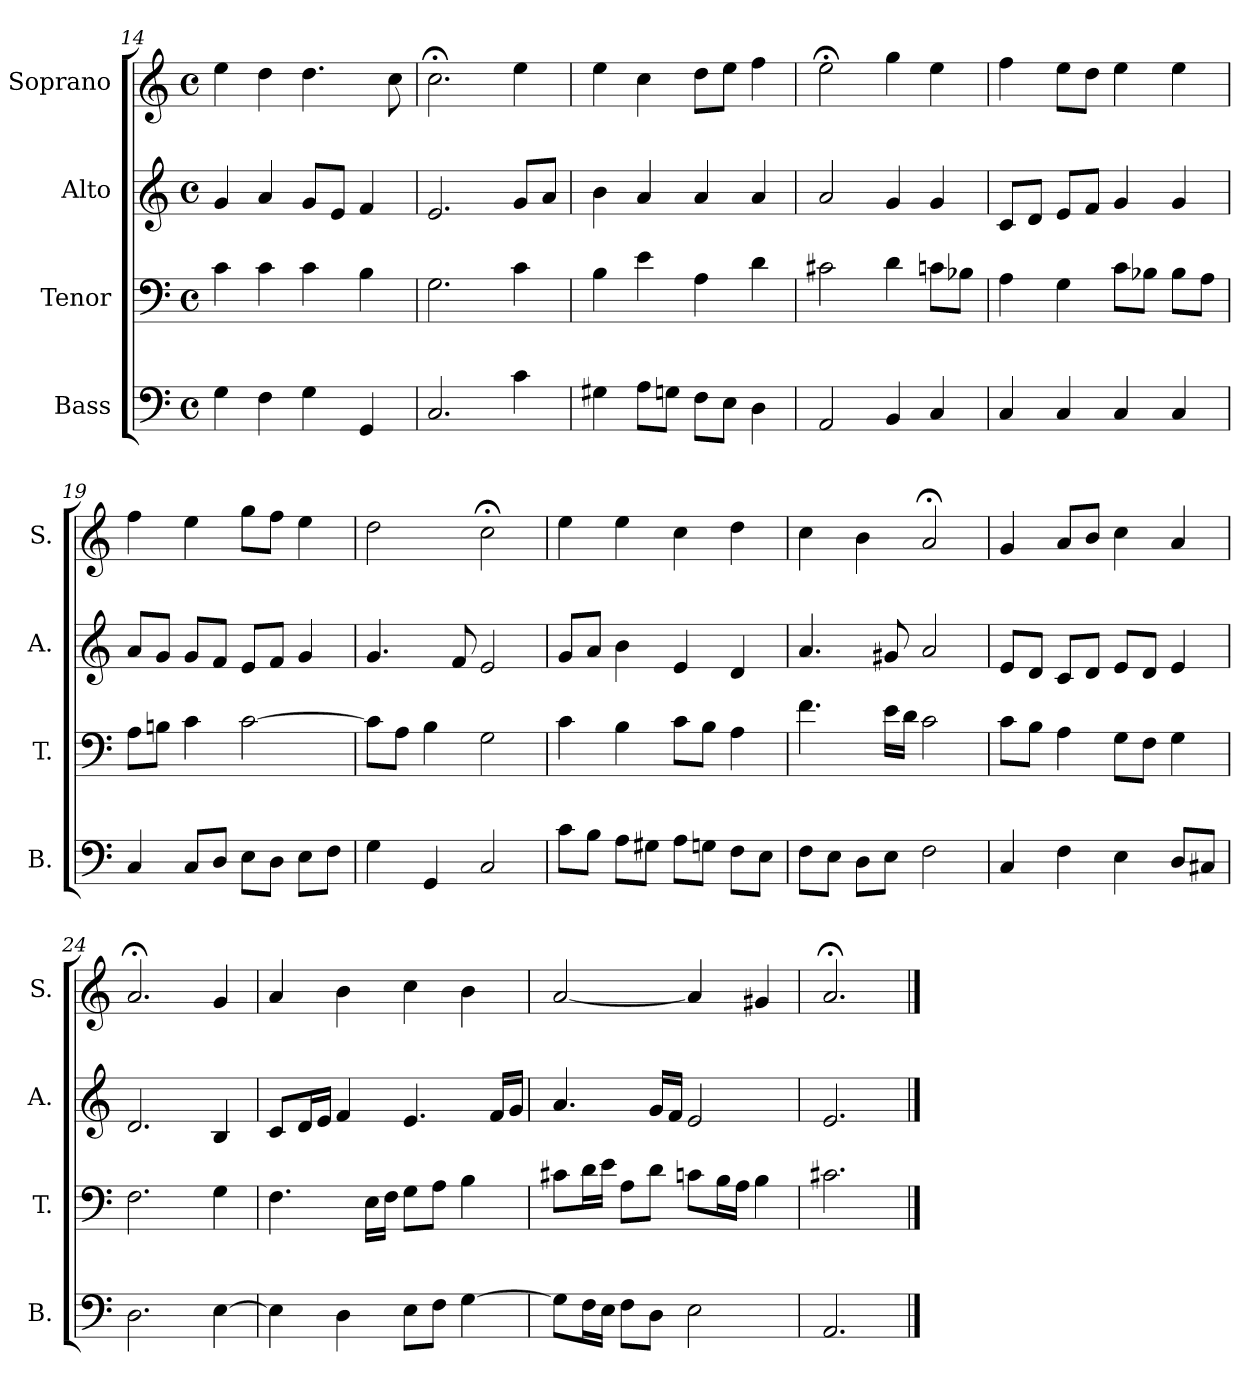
**kern	**kern	**kern	**kern
*part4	*part3	*part2	*part1
*staff4	*staff3	*staff2	*staff1
*I"Bass	*I"Tenor	*I"Alto	*I"Soprano
*I'B.	*I'T.	*I'A.	*I'S.
!!LO:PB:g=z
*clefF4	*clefF4	*clefG2	*clefG2
*k[]	*k[]	*k[]	*k[]
*a:	*a:	*a:	*a:
*M4/4	*M4/4	*M4/4	*M4/4
*met(c)	*met(c)	*met(c)	*met(c)
=14	=14	=14	=14
4G\	4c\	4g/	4ee\
4F\	4c\	4a/	4dd\
4G\	4c\	8g/L	4.dd\
.	.	8e/J	.
4GG/	4B\	4f/	.
.	.	.	8cc\
=15	=15	=15	=15
2.C/	2.G\	2.e/	2.cc;<\
4c\	4c\	8g/L	4ee\
.	.	8a/J	.
=16	=16	=16	=16
4G#X\	4B\	4b\	4ee\
8A\L	4e\	4a/	4cc\
8Gn\J	.	.	.
8F\L	4A\	4a/	8dd\L
8E\J	.	.	8ee\J
4D\	4d\	4a/	4ff\
=17	=17	=17	=17
2AA/	2c#X\	2a/	2ee;<\
4BB/	4d\	4g/	4gg\
4C/	8cn\L	4g/	4ee\
.	8B-X\J	.	.
=18	=18	=18	=18
4C/	4A\	8c/L	4ff\
.	.	8d/J	.
4C/	4G\	8e/L	8ee\L
.	.	8f/J	8dd\J
4C/	8c\L	4g/	4ee\
.	8B-X\J	.	.
4C/	8B-\L	4g/	4ee\
.	8A\J	.	.
!!LO:LB:g=z
=19	=19	=19	=19
4C/	8A\L	8a/L	4ff\
.	8Bn\J	8g/J	.
8C/L	4c\	8g/L	4ee\
8D/J	.	8f/J	.
8E\L	[2c\	8e/L	8gg\L
8D\J	.	8f/J	8ff\J
8E\L	.	4g/	4ee\
8F\J	.	.	.
=20	=20	=20	=20
4G\	8c\L]	4.g/	2dd\
.	8A\J	.	.
4GG/	4B\	.	.
.	.	8f/	.
2C/	2G\	2e/	2cc;<\
=21	=21	=21	=21
8c\L	4c\	8g/L	4ee\
8B\J	.	8a/J	.
8A\L	4B\	4b\	4ee\
8G#X\J	.	.	.
8A\L	8c\L	4e/	4cc\
8Gn\J	8B\J	.	.
8F\L	4A\	4d/	4dd\
8E\J	.	.	.
=22	=22	=22	=22
8F\L	4.f\	4.a/	4cc\
8E\J	.	.	.
8D\L	.	.	4b\
8E\J	16e\LL	8g#X/	.
.	16d\JJ	.	.
2F\	2c\	2a/	2a;</
!!LO:LB:g=z
=23	=23	=23	=23
4C/	8c\L	8e/L	4g/
.	8B\J	8d/J	.
4F\	4A\	8c/L	8a/L
.	.	8d/J	8b/J
4E\	8G\L	8e/L	4cc\
.	8F\J	8d/J	.
8D/L	4G\	4e/	4a/
8C#X/J	.	.	.
=24	=24	=24	=24
2.D\	2.F\	2.d/	2.a;</
[4E\	4G\	4B/	4g/
=25	=25	=25	=25
4E\]	4.F\	8c/L	4a/
.	.	16d/L	.
.	.	16e/JJ	.
4D\	.	4f/	4b\
.	16E\LL	.	.
.	16F\JJ	.	.
8E\L	8G\L	4.e/	4cc\
8F\J	8A\J	.	.
[4G\	4B\	.	4b\
.	.	16f/LL	.
.	.	16g/JJ	.
=26	=26	=26	=26
8G\L]	8c#X\L	4.a/	[2a/
16F\L	16d\L	.	.
16E\JJ	16e\JJ	.	.
8F\L	8A\L	.	.
8D\J	8d\J	16g/LL	.
.	.	16f/JJ	.
2E\	8cn\L	2e/	4a/]
.	16B\L	.	.
.	16A\JJ	.	.
.	4B\	.	4g#X/
=27	=27	=27	=27
2.AA/	2.c#X\	2.e/	2.a;</
==	==	==	==
*-	*-	*-	*-
